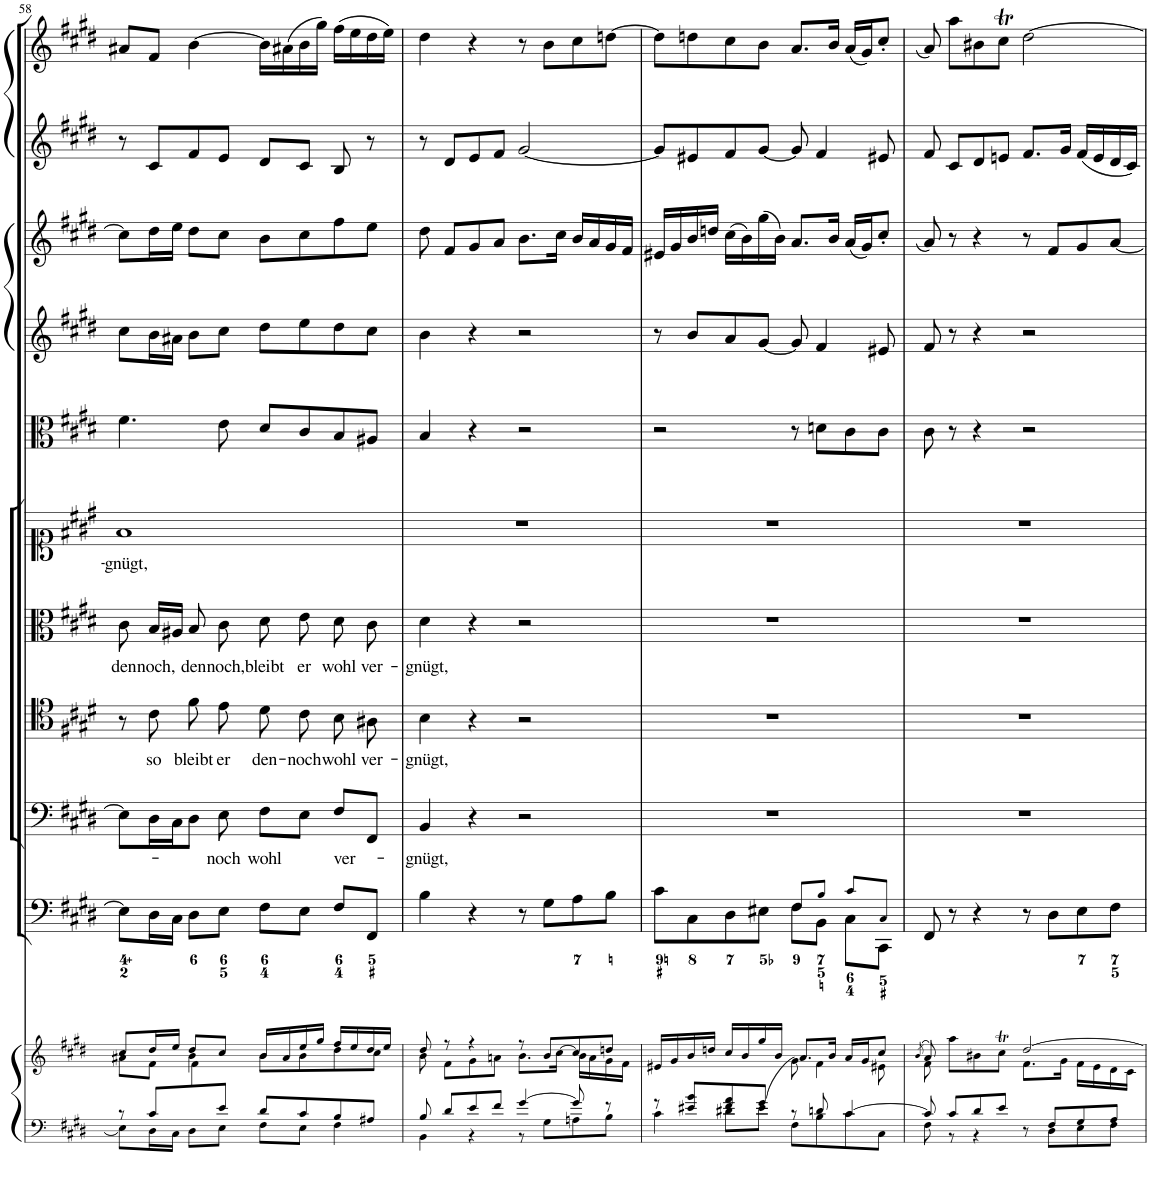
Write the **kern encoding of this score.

**kern	**kern	**kern	**kern	**text	**kern	**text	**kern	**text	**kern	**text	**kern	**kern	**kern	**kern	**kern
*part11	*part11	*part10	*part9	*part9	*part8	*part8	*part7	*part7	*part6	*part6	*part5	*part4	*part3	*part2	*part1
*staff12	*staff11	*staff10	*staff9	*staff9	*staff8	*staff8	*staff7	*staff7	*staff6	*staff6	*staff5	*staff4	*staff3	*staff2	*staff1
*I"Piano reduction	*	*I"Continuo	*I"Basso	*	*I"Tenore	*	*I"Alto	*	*I"Soprano	*	*I"Viola	*I"Violino II	*I"Violino I	*I"Oboe d'amore II	*I"Oboe d'amore I
*I'Pno	*	*	*	*	*	*	*	*	*	*	*I'Vla	*I'Vln	*I'Vln	*I'Ob	*I'Ob
!!LO:PB:g=z
*clefF4	*clefG2	*clefF4	*clefF4	*	*clefC4	*	*clefC3	*	*clefC1	*	*clefC3	*clefG2	*clefG2	*clefG2	*clefG2
*k[f#c#g#d#]	*k[f#c#g#d#]	*k[f#c#g#d#]	*k[f#c#g#d#]	*	*k[f#c#g#d#]	*	*k[f#c#g#d#]	*	*k[f#c#g#d#]	*	*k[f#c#g#d#]	*k[f#c#g#d#]	*k[f#c#g#d#]	*k[f#c#g#d#]	*k[f#c#g#d#]
*M4/4	*M4/4	*M4/4	*M4/4	*	*M4/4	*	*M4/4	*	*M4/4	*	*M4/4	*M4/4	*M4/4	*M4/4	*M4/4
*met(c)	*met(c)	*met(c)	*met(c)	*	*met(c)	*	*met(c)	*	*met(c)	*	*met(c)	*met(c)	*met(c)	*met(c)	*met(c)
=58	=58	=58	=58	=58	=58	=58	=58	=58	=58	=58	=58	=58	=58	=58	=58
*^	*^	*	*	*	*	*	*	*	*	*	*	*	*	*	*
*	*	*	*^	*	*	*	*	*	*	*	*	*	*	*	*	*	*
!	!	!	!	!	!	!	!	!	!	!	!LO:LY:b	!	!LO:LY:b	!	!	!	!	!
8r	8E\L]	8cc#/L	8a#X\L	4ryy	8E\L]	8E\L]	.	8r	.	8c#\	den-	1f#	-gnügt,	4.f#\	8cc#\L	8cc#\L]	8r	8a#X/L
!	!	!	!	!	!	!	!	!	!LO:LY:b	!	!LO:LY:b	!	!	!	!	!	!	!
8c#/L	16D#\L	16dd#/L	8f#\J	.	16D#\L	16D#\L	.	8c#\	so	16B/LL	-noch,	.	.	.	16b\L	16dd#\L	8c#/L	8f#/J
.	16C#\JJ	16ee/JJ	.	.	16C#\JJ	16C#\J	.	.	.	16A#X/JJ	.	.	.	.	16a#X\JJ	16ee\JJ	.	.
!	!	!	!	!	!	!	!	!	!LO:LY:b	!	!LO:LY:b	!	!	!	!	!	!	!
8ryy	8D#\L	8dd#/L	4b\	8f#\	8D#\L	8D#\J	.	8f#\L	bleibt	8B/	den-	.	.	.	8b\L	8dd#\L	8f#/	[4b\
!	!	!	!	!	!	!	!LO:LY:b	!	!LO:LY:b	!	!LO:LY:b	!	!	!	!	!	!	!
8e/J	8E\J	8cc#/J	.	2ryy	8E\J	8E\	-noch	8e\J	er	8c#\	-noch,	.	.	8e\	8cc#\J	8cc#\J	8e/J	.
!	!	!	!	!	!	!	!LO:LY:b	!	!LO:LY:b	!	!LO:LY:b	!	!	!	!	!	!	!
8d#/L	8F#\L	16b/LL	8b\L	.	8F#\L	8F#\L	wohl	8d#\L	den-	8d#\	bleibt	.	.	8d#/L	8dd#\L	8b\L	8d#/L	16b\LL]
.	.	16a#/	.	.	.	.	.	.	.	.	.	.	.	.	.	.	.	(16a#X\
!	!	!	!	!	!	!	!	!	!LO:LY:b	!	!LO:LY:b	!	!	!	!	!	!	!
8c#/	8E\J	16ee/	8b\	.	8E\J	8E\J	.	8c#\J	-noch	8e\	er	.	.	8c#/	8ee\	8cc#\	8c#/J	16b\
.	.	16gg#/JJ	.	.	.	.	.	.	.	.	.	.	.	.	.	.	.	16gg#\JJ)
!	!	!	!	!	!	!	!LO:LY:b	!	!LO:LY:b	!	!LO:LY:b	!	!	!	!	!	!	!
8B/	4F#\	16ff#/LL	8dd#\	.	8F#/L	8F#/L	ver-	8B\L	wohl	8d#\	wohl	.	.	8B/	8dd#\	8ff#\	8B/	(16ff#\LL
.	.	16ee/	.	.	.	.	.	.	.	.	.	.	.	.	.	.	.	16ee\
!	!	!	!	!	!	!	!	!	!LO:LY:b	!	!LO:LY:b	!	!	!	!	!	!	!
8A#X/J	.	16dd#/	8cc#\J	8ryy	8FF#/J	8FF#/J	.	8A#X\J	ver-	8c#\	ver-	.	.	8A#X/J	8cc#\J	8ee\J	8r	16dd#\
.	.	16ee/JJ	.	.	.	.	.	.	.	.	.	.	.	.	.	.	.	16ee\JJ)
*	*	*	*v	*v	*	*	*	*	*	*	*	*	*	*	*	*	*	*
=59	=59	=59	=59	=59	=59	=59	=59	=59	=59	=59	=59	=59	=59	=59	=59	=59	=59
!	!	!	!	!	!	!LO:LY:b	!	!LO:LY:b	!	!LO:LY:b	!	!	!	!	!	!	!
8B/	4BB\	8dd#/	8b\	4B\	4BB/	-gnügt,	4B\	-gnügt,	4d#\	-gnügt,	1r	.	4B/	4b\	8dd#\	8r	4dd#\
8d#/L	.	8r	8f#\L	.	.	.	.	.	.	.	.	.	.	.	8f#/L	8d#/L	.
8e/	4r	4r	8g#\	4r	4r	.	4r	.	4r	.	.	.	4r	4r	8g#/	8e/	4r
8f#/J	.	.	8an\J	.	.	.	.	.	.	.	.	.	.	.	8a/J	8f#/J	.
[4g#/	8r	8r	8.b\L	8r	2r	.	2r	.	2r	.	.	.	2r	2r	8.b\L	[2g#/	8r
.	8G#\L	8b/L	.	8G#\L	.	.	.	.	.	.	.	.	.	.	.	.	8b\L
.	.	.	[>16cc#\Jk	.	.	.	.	.	.	.	.	.	.	.	16cc#\Jk	.	.
8g#/]	8An\	8cc#/]	16b\LL	8A\	.	.	.	.	.	.	.	.	.	.	16b/LL	.	8cc#\
.	.	.	16a\	.	.	.	.	.	.	.	.	.	.	.	16a/	.	.
8r	8B\J	8ddn/J	16g#\	8B\J	.	.	.	.	.	.	.	.	.	.	16g#/	.	[8ddn\J
.	.	.	16f#\JJ	.	.	.	.	.	.	.	.	.	.	.	16f#/JJ	.	.
=60	=60	=60	=60	=60	=60	=60	=60	=60	=60	=60	=60	=60	=60	=60	=60	=60	=60
*	*	*	*	*^	*	*	*	*	*	*	*	*	*	*	*	*	*
8r	4c#\	16e#X/LL	2ryy	2ryy	8c#\L	1r	.	1r	.	1r	.	1r	.	2r	8r	16e#X/LL	8g#/L]	8dd\L]
.	.	16g#/	.	.	.	.	.	.	.	.	.	.	.	.	.	16g#/	.	.
8e#X/ 8b/L	.	16b/	.	.	8C#\	.	.	.	.	.	.	.	.	.	8b/L	16b/	8e#X/	8ddn\
.	.	16ddn/JJ	.	.	.	.	.	.	.	.	.	.	.	.	.	16ddn/JJ	.	.
8f#/ 8a/	8d#X\L	16cc#/LL	.	.	8D#\	.	.	.	.	.	.	.	.	.	8a/	(16cc#\LL	8f#/	8cc#\
.	.	16b/	.	.	.	.	.	.	.	.	.	.	.	.	.	16b\)	.	.
[8g#/J	8e#\J	16gg#/	.	.	8E#X\J	.	.	.	.	.	.	.	.	.	[8g#/J	(16gg#\	[8g#/J	8b\J
.	.	16b/JJ	.	.	.	.	.	.	.	.	.	.	.	.	.	16b\JJ)	.	.
8r	8F#\L	8.a/L	8g#\]	8F#!/L	8F#\L	.	.	.	.	.	.	.	.	8r	8g#/]	8.a/L	8g#/]	8.a/L
8dn/	8B\	.	4f#\	8B!/J	8BB\J	.	.	.	.	.	.	.	.	8dn\L	4f#/	.	4f#/	.
.	.	16b/Jk	.	.	.	.	.	.	.	.	.	.	.	.	.	16b/Jk	.	16b/Jk
[4c#/	8c#\	16a/LL	.	8c#!/L	8C#\L	.	.	.	.	.	.	.	.	8c#\	.	(16a/LL	.	(16a/LL
.	.	16g#/J	.	.	.	.	.	.	.	.	.	.	.	.	.	16g#/J)	.	16g#/J)
.	8C#\J	8cc#/J	8e#X\	8C#!/J	8CC#\J	.	.	.	.	.	.	.	.	8c#\J	8e#X/	8cc#'/J	8e#X/	8cc#'/J
*	*	*	*	*v	*v	*	*	*	*	*	*	*	*	*	*	*	*	*
=61	=61	=61	=61	=61	=61	=61	=61	=61	=61	=61	=61	=61	=61	=61	=61	=61	=61
.	.	(>8qb/	.	.	.	.	.	.	.	.	.	.	.	.	(qb	.	(qb
8c#/]	8F#\	8a/)	8f#\	8FF#/	1r	.	1r	.	1r	.	1r	.	8c#\	8f#/	8a/)	8f#/	8a/)
8c#/L	8r	8aa\L	8ryy	8r	.	.	.	.	.	.	.	.	8r	8r	8r	8c#/L	8aa\L
8d#/	4r	8b#X\	4ryy	4r	.	.	.	.	.	.	.	.	4r	4r	4r	8d#/	8b#X\
8e/J	.	8cc#T\J	.	.	.	.	.	.	.	.	.	.	.	.	.	8en/J	8cc#T\J
8r	8ryy	[2dd#/	8.f#\L	8r	.	.	.	.	.	.	.	.	2r	2r	8r	8.f#/L	[2dd#\
8F#/L	8D#\L	.	.	8D#\L	.	.	.	.	.	.	.	.	.	.	8f#/L	.	.
.	.	.	16g#\Jk	.	.	.	.	.	.	.	.	.	.	.	.	16g#/Jk	.
8G#/	8E\	.	16f#\LL	8E\	.	.	.	.	.	.	.	.	.	.	8g#/	(16f#/LL	.
.	.	.	16e\	.	.	.	.	.	.	.	.	.	.	.	.	16e/	.
8A/J	8F#\J	.	16d#\	8F#\J	.	.	.	.	.	.	.	.	.	.	[8a/J	16d#/	.
.	.	.	16c#\JJ	.	.	.	.	.	.	.	.	.	.	.	.	16c#/JJ)	.
*v	*v	*	*	*	*	*	*	*	*	*	*	*	*	*	*	*	*
*	*v	*v	*	*	*	*	*	*	*	*	*	*	*	*	*	*
=	=	=	=	=	=	=	=	=	=	=	=	=	=	=	=
*-	*-	*-	*-	*-	*-	*-	*-	*-	*-	*-	*-	*-	*-	*-	*-
